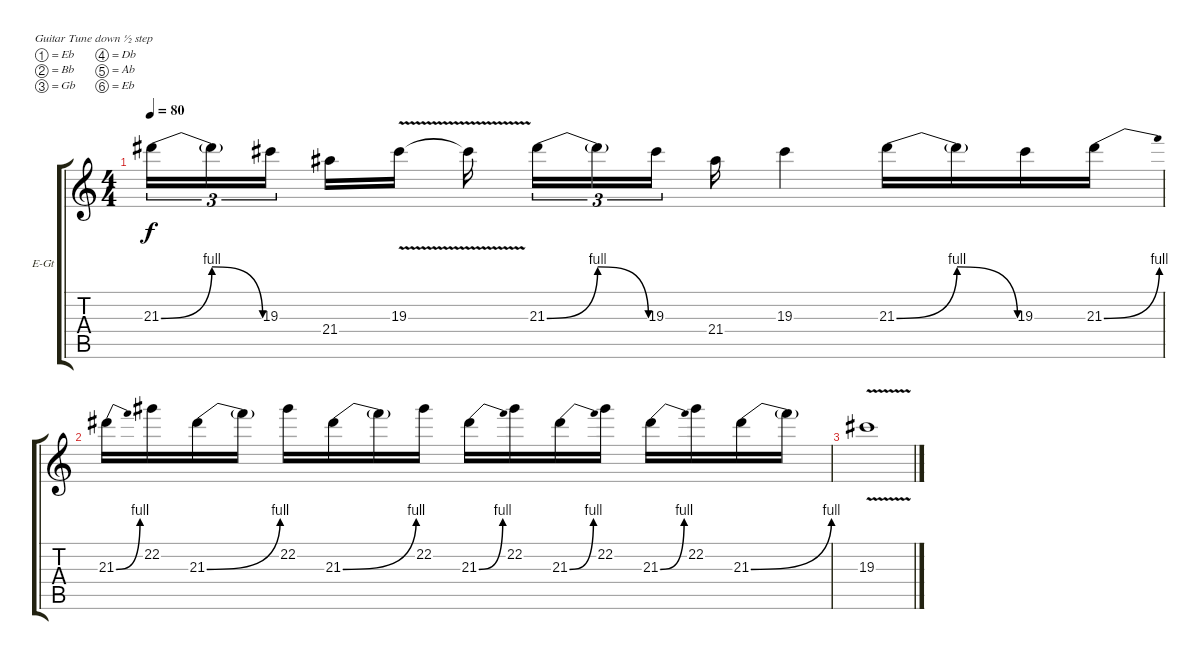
\bracketExtendMode groupsimilarinstruments
\firstSystemTrackNameOrientation horizontal
\otherSystemsTrackNameOrientation horizontal
\track ("Distortion Guitar" "E-Gt") {instrument acousticgrandpiano}
\staff {score tabs}
\tuning (Eb4 Bb3 Gb3 Db3 Ab2 Eb2)
\displaytranspose 12
\ts (4 4)
\tempo 80
\clef g2
\ks c
21.3{be (bendrelease 0 0 30 4 30 4 60 0)}.16{tu (3 2) dy f} 21.3{t}.16{tu (3 2)} 19.3.16{tu (3 2)} 21.4.16 19.3{v}.16 19.3{t}.16 21.3{be (bendrelease 0 0 30 4 30 4 60 0)}.16{tu (3 2)} 21.3{t}.16{tu (3 2)} 19.3.16{tu (3 2)} 21.4.16 19.3.4 21.3{be (bendrelease 0 0 30 4 30 4 60 0)}.16 21.3{t}.16 19.3.16 21.3{be (bend 0 0 60 4)}.16 |
21.3{be (bend 0 0 60 4)}.16 22.2.16 21.3{be (bend 0 0 60 4)}.16 21.3{t}.16 22.2.16 21.3{be (bend 0 0 60 4)}.16 21.3{t}.16 22.2.16 21.3{be (bend 0 0 60 4)}.16 22.2.16 21.3{be (bend 0 0 60 4)}.16 22.2.16 21.3{be (bend 0 0 60 4)}.16 22.2.16 21.3{be (bend 0 0 60 4)}.16 21.3{t}.16 |
19.3{v}.1
